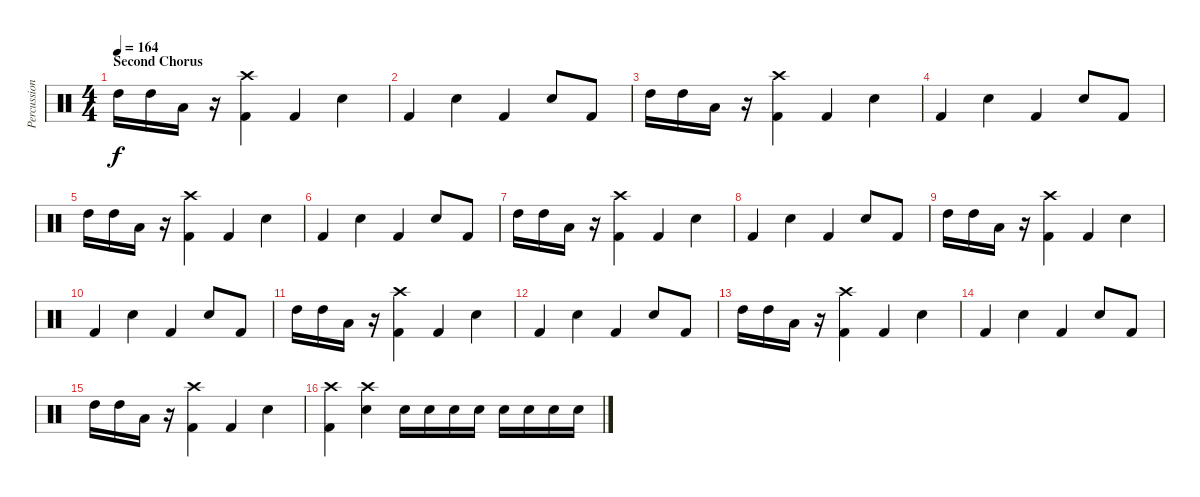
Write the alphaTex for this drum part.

\track ("Percussions" "Percussion") {instrument percussion}
\staff {score}
\articulation defaults
\ts (4 4)
\section ("" "Second Chorus")
\tempo 164
\clef neutral
\ks c "High Tom (hit)".16{dy f} "High Tom (hit)".16 "Low Tom (hit)".16
r.16 ("Crash high (hit)" "Kick (hit) 2").4 "Kick (hit) 2".4 "Electric Snare (hit)".4 |
"Kick (hit) 2".4 "Electric Snare (hit)".4 "Kick (hit) 2".4 "Electric Snare (hit)".8 "Kick (hit) 2".8 |
"High Tom (hit)".16 "High Tom (hit)".16 "Low Tom (hit)".16 r.16 ("Crash high (hit)" "Kick (hit) 2").4 "Kick (hit) 2".4 "Electric Snare (hit)".4 |
"Kick (hit) 2".4 "Electric Snare (hit)".4 "Kick (hit) 2".4 "Electric Snare (hit)".8 "Kick (hit) 2".8 |
"High Tom (hit)".16 "High Tom (hit)".16 "Low Tom (hit)".16 r.16 ("Crash high (hit)" "Kick (hit) 2").4 "Kick (hit) 2".4 "Electric Snare (hit)".4 |
"Kick (hit) 2".4 "Electric Snare (hit)".4 "Kick (hit) 2".4 "Electric Snare (hit)".8 "Kick (hit) 2".8 |
"High Tom (hit)".16 "High Tom (hit)".16 "Low Tom (hit)".16 r.16 ("Crash high (hit)" "Kick (hit) 2").4 "Kick (hit) 2".4 "Electric Snare (hit)".4 |
"Kick (hit) 2".4 "Electric Snare (hit)".4 "Kick (hit) 2".4 "Electric Snare (hit)".8 "Kick (hit) 2".8 |
"High Tom (hit)".16 "High Tom (hit)".16 "Low Tom (hit)".16 r.16 ("Crash high (hit)" "Kick (hit) 2").4 "Kick (hit) 2".4 "Electric Snare (hit)".4 |
"Kick (hit) 2".4 "Electric Snare (hit)".4 "Kick (hit) 2".4 "Electric Snare (hit)".8 "Kick (hit) 2".8 |
"High Tom (hit)".16 "High Tom (hit)".16 "Low Tom (hit)".16 r.16 ("Crash high (hit)" "Kick (hit) 2").4 "Kick (hit) 2".4 "Electric Snare (hit)".4 |
"Kick (hit) 2".4 "Electric Snare (hit)".4 "Kick (hit) 2".4 "Electric Snare (hit)".8 "Kick (hit) 2".8 |
"High Tom (hit)".16 "High Tom (hit)".16 "Low Tom (hit)".16 r.16 ("Crash high (hit)" "Kick (hit) 2").4 "Kick (hit) 2".4 "Electric Snare (hit)".4 |
"Kick (hit) 2".4 "Electric Snare (hit)".4 "Kick (hit) 2".4 "Electric Snare (hit)".8 "Kick (hit) 2".8 |
"High Tom (hit)".16 "High Tom (hit)".16 "Low Tom (hit)".16 r.16 ("Crash high (hit)" "Kick (hit) 2").4 "Kick (hit) 2".4 "Electric Snare (hit)".4 |
("Crash high (hit)" "Kick (hit) 2").4 ("Crash high (hit)" "Electric Snare (hit)").4 "Electric Snare (hit)".16 "Electric Snare (hit)".16 "Electric Snare (hit)".16 "Electric Snare (hit)".16 "Electric Snare (hit)".16 "Electric Snare (hit)".16 "Electric Snare (hit)".16 "Electric Snare (hit)".16
